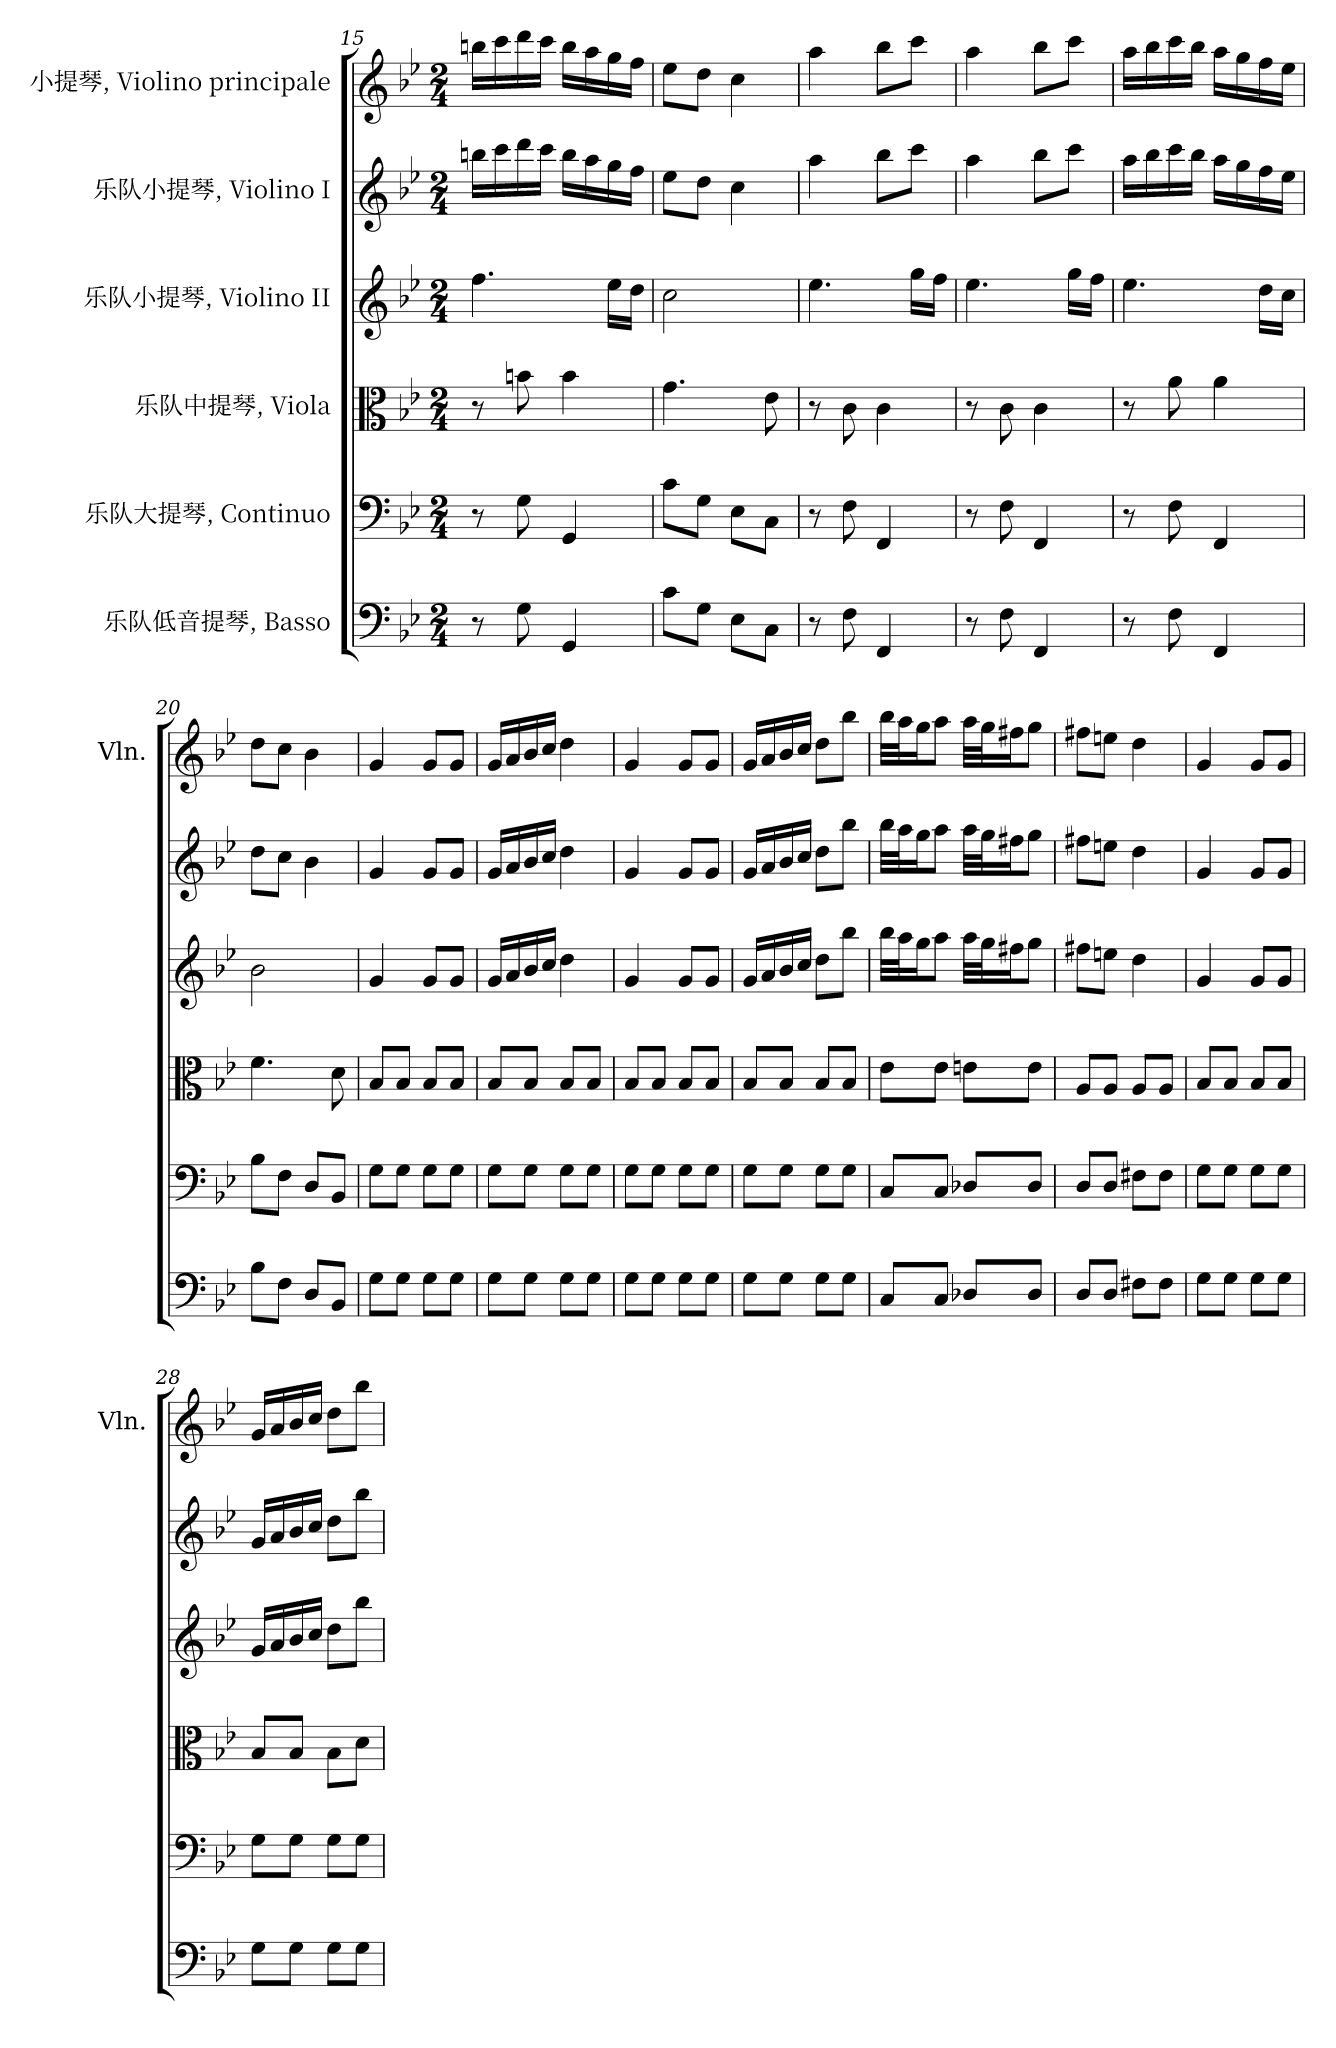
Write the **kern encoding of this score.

**kern	**kern	**kern	**kern	**kern	**kern
*part6	*part5	*part4	*part3	*part2	*part1
*staff6	*staff5	*staff4	*staff3	*staff2	*staff1
*I"乐队低音提琴, Basso	*I"乐队大提琴, Continuo	*I"乐队中提琴, Viola	*I"乐队小提琴, Violino II	*I"乐队小提琴, Violino I	*I"小提琴, Violino principale
*	*	*	*	*	*I'Vln.
*clefF4	*clefF4	*clefC3	*clefG2	*clefG2	*clefG2
*ITrd7c12	*	*	*	*	*
*k[b-e-]	*k[b-e-]	*k[b-e-]	*k[b-e-]	*k[b-e-]	*k[b-e-]
*M2/4	*M2/4	*M2/4	*M2/4	*M2/4	*M2/4
=15	=15	=15	=15	=15	=15
8r	8r	8r	4.ff\	16bbn\LL	16bbn\LL
.	.	.	.	16ccc\	16ccc\
8GG\	8G\	8bn\	.	16ddd\	16ddd\
.	.	.	.	16ccc\JJ	16ccc\JJ
4GGG/	4GG/	4b\	.	16bb\LL	16bb\LL
.	.	.	.	16aa\	16aa\
.	.	.	16ee-\LL	16gg\	16gg\
.	.	.	16dd\JJ	16ff\JJ	16ff\JJ
=16	=16	=16	=16	=16	=16
8C\L	8c\L	4.g\	2cc\	8ee-\L	8ee-\L
8GG\J	8G\J	.	.	8dd\J	8dd\J
8EE-\L	8E-\L	.	.	4cc\	4cc\
8CC\J	8C\J	8e-\	.	.	.
=17	=17	=17	=17	=17	=17
8r	8r	8r	4.ee-\	4aa\	4aa\
8FF\	8F\	8c\	.	.	.
4FFF/	4FF/	4c\	.	8bb-\L	8bb-\L
.	.	.	16gg\LL	8ccc\J	8ccc\J
.	.	.	16ff\JJ	.	.
!!LO:LB:g=z
=18	=18	=18	=18	=18	=18
8r	8r	8r	4.ee-\	4aa\	4aa\
8FF\	8F\	8c\	.	.	.
4FFF/	4FF/	4c\	.	8bb-\L	8bb-\L
.	.	.	16gg\LL	8ccc\J	8ccc\J
.	.	.	16ff\JJ	.	.
=19	=19	=19	=19	=19	=19
8r	8r	8r	4.ee-\	16aa\LL	16aa\LL
.	.	.	.	16bb-\	16bb-\
8FF\	8F\	8a\	.	16ccc\	16ccc\
.	.	.	.	16bb-\JJ	16bb-\JJ
4FFF/	4FF/	4a\	.	16aa\LL	16aa\LL
.	.	.	.	16gg\	16gg\
.	.	.	16dd\LL	16ff\	16ff\
.	.	.	16cc\JJ	16ee-\JJ	16ee-\JJ
=20	=20	=20	=20	=20	=20
8BB-\L	8B-\L	4.f\	2b-\	8dd\L	8dd\L
8FF\J	8F\J	.	.	8cc\J	8cc\J
8DD/L	8D/L	.	.	4b-\	4b-\
8BBB-/J	8BB-/J	8d\	.	.	.
=21	=21	=21	=21	=21	=21
8GG\L	8G\L	8B-/L	4g/	4g/	4g/
8GG\J	8G\J	8B-/J	.	.	.
8GG\L	8G\L	8B-/L	8g/L	8g/L	8g/L
8GG\J	8G\J	8B-/J	8g/J	8g/J	8g/J
=22	=22	=22	=22	=22	=22
8GG\L	8G\L	8B-/L	16g/LL	16g/LL	16g/LL
.	.	.	16a/	16a/	16a/
8GG\J	8G\J	8B-/J	16b-/	16b-/	16b-/
.	.	.	16cc/JJ	16cc/JJ	16cc/JJ
8GG\L	8G\L	8B-/L	4dd\	4dd\	4dd\
8GG\J	8G\J	8B-/J	.	.	.
=23	=23	=23	=23	=23	=23
8GG\L	8G\L	8B-/L	4g/	4g/	4g/
8GG\J	8G\J	8B-/J	.	.	.
8GG\L	8G\L	8B-/L	8g/L	8g/L	8g/L
8GG\J	8G\J	8B-/J	8g/J	8g/J	8g/J
!!LO:PB:g=z
=24	=24	=24	=24	=24	=24
8GG\L	8G\L	8B-/L	16g/LL	16g/LL	16g/LL
.	.	.	16a/	16a/	16a/
8GG\J	8G\J	8B-/J	16b-/	16b-/	16b-/
.	.	.	16cc/JJ	16cc/JJ	16cc/JJ
8GG\L	8G\L	8B-/L	8dd\L	8dd\L	8dd\L
8GG\J	8G\J	8B-/J	8bb-\J	8bb-\J	8bb-\J
=25	=25	=25	=25	=25	=25
8CC/L	8C/L	8e-\L	32bb-\LLL	32bb-\LLL	32bb-\LLL
.	.	.	32aa\J	32aa\J	32aa\J
.	.	.	16gg\J	16gg\J	16gg\J
8CC/J	8C/J	8e-\J	8aa\J	8aa\J	8aa\J
8DD-X/L	8D-X/L	8en\L	32aa\LLL	32aa\LLL	32aa\LLL
.	.	.	32gg\J	32gg\J	32gg\J
.	.	.	16ff#X\J	16ff#X\J	16ff#X\J
8DD-/J	8D-/J	8e\J	8gg\J	8gg\J	8gg\J
=26	=26	=26	=26	=26	=26
8DD/L	8D/L	8A/L	8ff#X\L	8ff#X\L	8ff#X\L
8DD/J	8D/J	8A/J	8een\J	8een\J	8een\J
8FF#X\L	8F#X\L	8A/L	4dd\	4dd\	4dd\
8FF#\J	8F#\J	8A/J	.	.	.
=27	=27	=27	=27	=27	=27
8GG\L	8G\L	8B-/L	4g/	4g/	4g/
8GG\J	8G\J	8B-/J	.	.	.
8GG\L	8G\L	8B-/L	8g/L	8g/L	8g/L
8GG\J	8G\J	8B-/J	8g/J	8g/J	8g/J
=28	=28	=28	=28	=28	=28
8GG\L	8G\L	8B-/L	16g/LL	16g/LL	16g/LL
.	.	.	16a/	16a/	16a/
8GG\J	8G\J	8B-/J	16b-/	16b-/	16b-/
.	.	.	16cc/JJ	16cc/JJ	16cc/JJ
8GG\L	8G\L	8B-\L	8dd\L	8dd\L	8dd\L
8GG\J	8G\J	8d\J	8bb-\J	8bb-\J	8bb-\J
=	=	=	=	=	=
*-	*-	*-	*-	*-	*-
